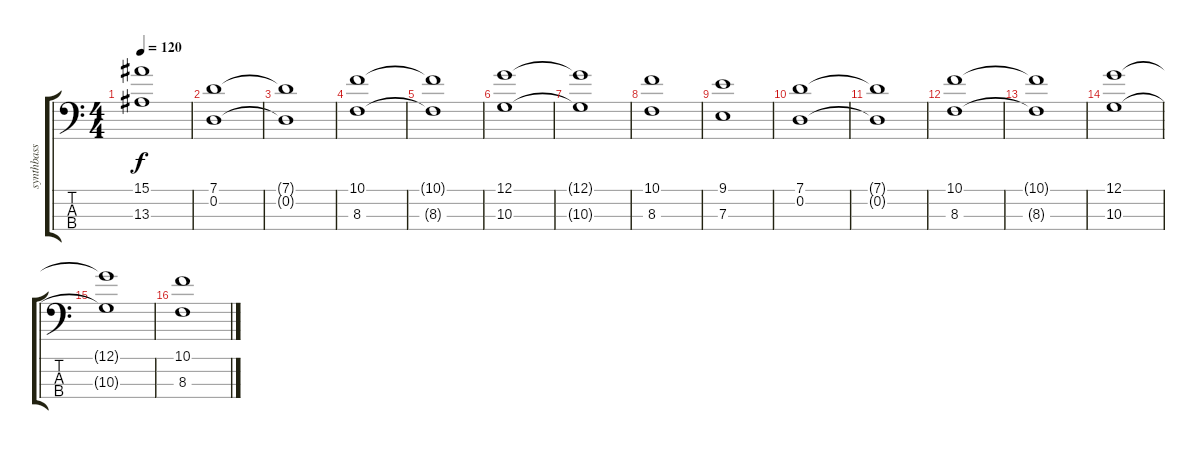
\track ("synthbass 3         " "synthbass ") {instrument synthbass1}
\staff {score tabs}
\tuning (G2 D2 A1 E1) {hide}
\ts (4 4)
\tempo 120
\clef f4
\ks c
(15.1{t} 13.3{t}).1{dy f} |
(7.1 0.2).1 |
(7.1{t} 0.2{t}).1 |
(10.1 8.3).1 |
(10.1{t} 8.3{t}).1 |
(12.1 10.3).1 |
(12.1{t} 10.3{t}).1 |
(10.1 8.3).1 |
(9.1 7.3).1 |
(7.1 0.2).1 |
(7.1{t} 0.2{t}).1 |
(10.1 8.3).1 |
(10.1{t} 8.3{t}).1 |
(12.1 10.3).1 |
(12.1{t} 10.3{t}).1 |
(10.1 8.3).1
